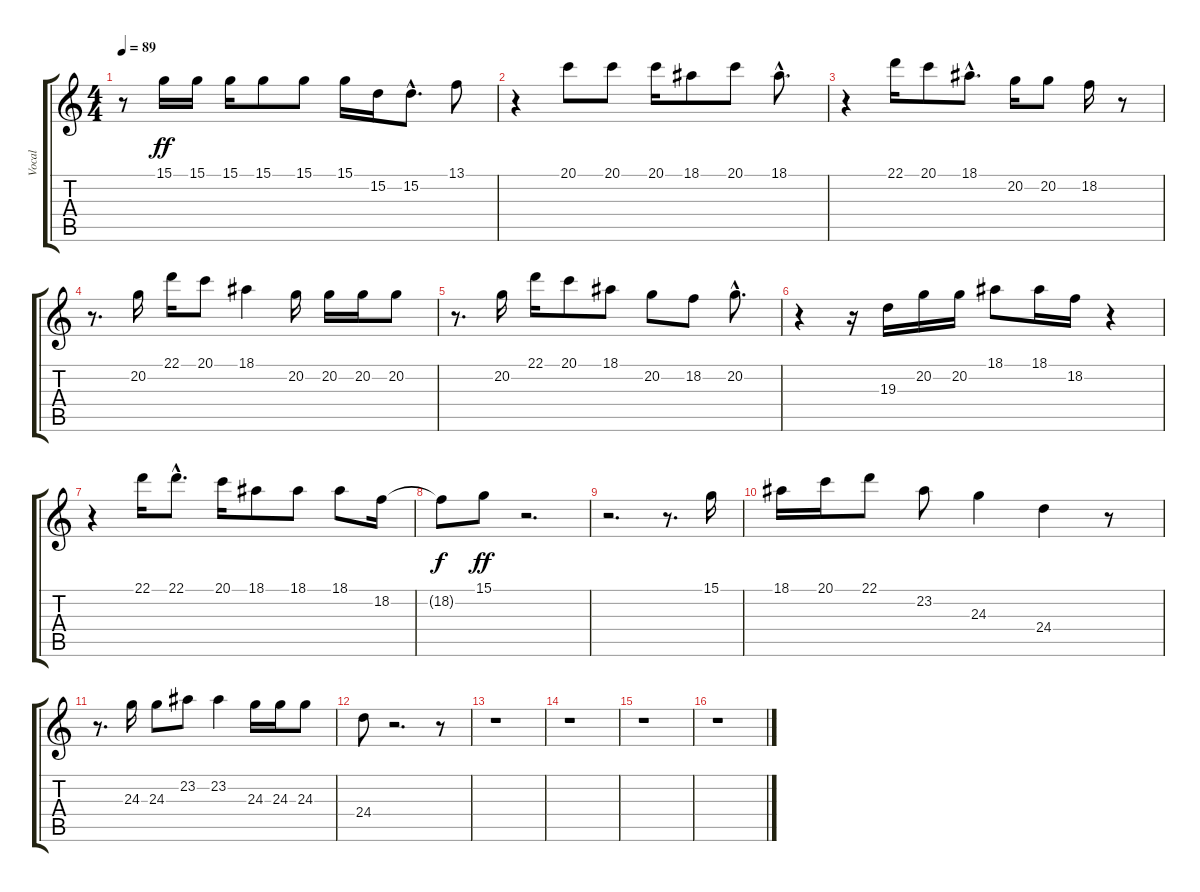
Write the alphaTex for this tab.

\track ("Vocal" "Vocal") {instrument lead6voice}
\staff {score tabs}
\tuning (E4 B3 G3 D3 A2 E2) {hide}
\ts (4 4)
\tempo 89
\clef g2
\ks c
r.8{dy ff} 15.1.16 15.1.16 15.1.16 15.1.8 15.1.8 15.1.16 15.2.16 15.2{hac}.8{d} 13.1.8 |
r.4 20.1.8 20.1.8 20.1.16 18.1.8 20.1.8 18.1{hac}.8{d} |
r.4 22.1.16 20.1.8 18.1{hac}.8{d} 20.2.16 20.2.8 18.2.16 r.8 |
r.8{d} 20.2.16 22.1.16 20.1.8 18.1.4 20.2.16 20.2.16 20.2.16 20.2.8 |
r.8{d} 20.2.16 22.1.16 20.1.8 18.1.8 20.2.8 18.2.8 20.2{hac}.8{d} |
r.4 r.16 19.3.16 20.2.16 20.2.16 18.1.8 18.1.16 18.2.16 r.4 |
r.4 22.1.16 22.1{hac}.8{d} 20.1.16 18.1.8 18.1.8 18.1.8 18.2.16 |
18.2{t}.8{dy f} 15.1.8{dy ff} r.2{d} |
r.2{d} r.8{d} 15.1.16 |
18.1.16 20.1.16 22.1.8 23.2.8 24.3.4 24.4.4 r.8 |
r.8{d} 24.3.16 24.3.8 23.2.8 23.2.4 24.3.16 24.3.16 24.3.8 |
24.4.8 r.2{d} r.8 |
r.1 |
r.1 |
r.1 |
r.1
